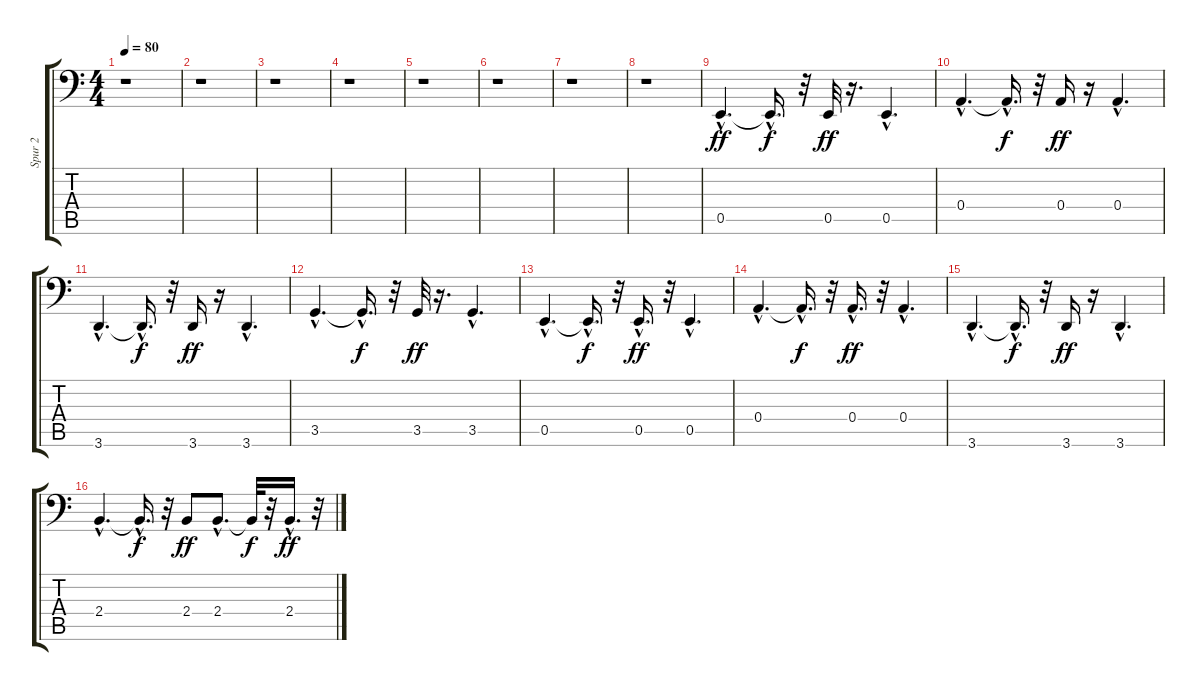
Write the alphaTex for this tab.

\track ("Spur 2" "Spur 2") {instrument electricbasspick}
\staff {score tabs}
\tuning (C3 G2 D2 A1 E1 B0) {hide}
\ts (4 4)
\tempo 80
\clef f4
\ks c
r.1{dy ff instrument electricbasspick} |
r.1 |
r.1 |
r.1 |
r.1 |
r.1 |
r.1 |
r.1 |
0.5{hac}.4{d} 0.5{hac t}.16{d dy f} r.32 0.5.32{dy ff} r.16{d} 0.5{hac}.4{d} |
0.4{hac}.4{d} 0.4{hac t}.16{d dy f} r.32 0.4.16{dy ff} r.16 0.4{hac}.4{d} |
3.6{hac}.4{d} 3.6{hac t}.16{d dy f} r.32 3.6.16{dy ff} r.16 3.6{hac}.4{d} |
3.5{hac}.4{d} 3.5{hac t}.16{d dy f} r.32 3.5.32{dy ff} r.16{d} 3.5{hac}.4{d} |
0.5{hac}.4{d} 0.5{hac t}.16{d dy f} r.32 0.5{hac}.16{d dy ff} r.32 0.5{hac}.4{d} |
0.4{hac}.4{d} 0.4{hac t}.16{d dy f} r.32 0.4{hac}.16{d dy ff} r.32 0.4{hac}.4{d} |
3.6{hac}.4{d} 3.6{hac t}.16{d dy f} r.32 3.6.16{dy ff} r.16 3.6{hac}.4{d} |
2.4{hac}.4{d} 2.4{hac t}.16{d dy f} r.32 2.4.8{dy ff} 2.4{hac}.8{d} 2.4{t}.32{dy f} r.32 2.4{hac}.16{d dy ff} r.32
